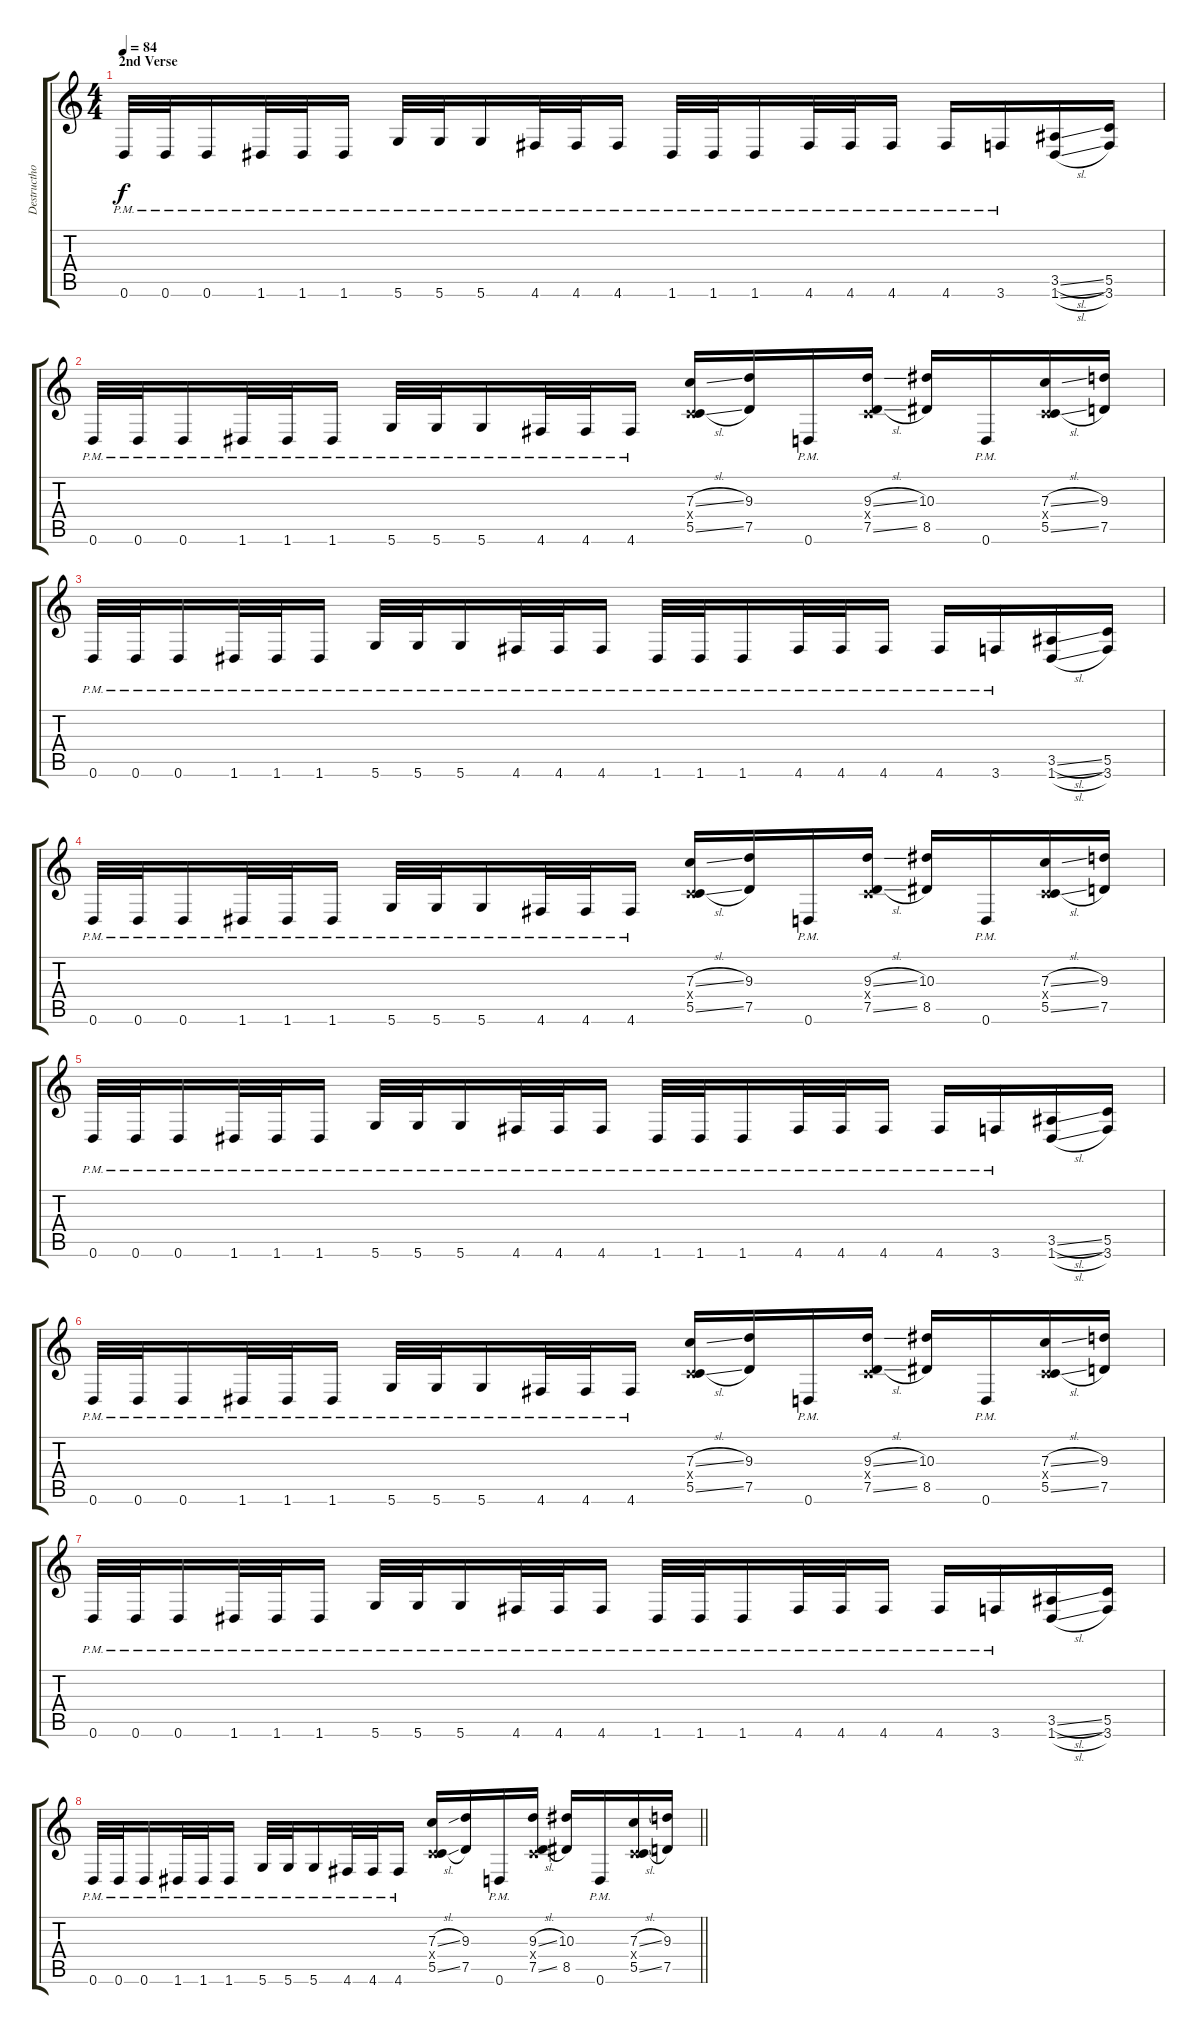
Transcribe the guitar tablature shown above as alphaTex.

\track ("Destructhor" "Destructho") {instrument overdrivenguitar}
\staff {score tabs}
\tuning (D4 A3 F3 C3 G2 D2) {hide}
\ts (4 4)
\section ("" "2nd Verse")
\tempo 84
\clef g2
\ks c
0.6{pm}.32{dy f instrument overdrivenguitar} 0.6{pm}.32 0.6{pm}.16 1.6{pm}.32 1.6{pm}.32 1.6{pm}.16 5.6{pm}.32 5.6{pm}.32 5.6{pm}.16 4.6{pm}.32 4.6{pm}.32 4.6{pm}.16 1.6{pm}.32 1.6{pm}.32 1.6{pm}.16 4.6{pm}.32 4.6{pm}.32 4.6{pm}.16 4.6{pm}.16 3.6{pm}.16 (3.5{sl} 1.6{sl}).16 (5.5 3.6).16 |
0.6{pm}.32 0.6{pm}.32 0.6{pm}.16 1.6{pm}.32 1.6{pm}.32 1.6{pm}.16 5.6{pm}.32 5.6{pm}.32 5.6{pm}.16 4.6{pm}.32 4.6{pm}.32 4.6{pm}.16 (7.3{sl} 0.4{x} 5.5{sl}).16 (9.3 7.5).16 0.6{pm}.16 (9.3{sl} 0.4{x} 7.5{sl}).16 (10.3 8.5).16 0.6{pm}.16 (7.3{sl} 0.4{x} 5.5{sl}).16 (9.3 7.5).16 |
0.6{pm}.32 0.6{pm}.32 0.6{pm}.16 1.6{pm}.32 1.6{pm}.32 1.6{pm}.16 5.6{pm}.32 5.6{pm}.32 5.6{pm}.16 4.6{pm}.32 4.6{pm}.32 4.6{pm}.16 1.6{pm}.32 1.6{pm}.32 1.6{pm}.16 4.6{pm}.32 4.6{pm}.32 4.6{pm}.16 4.6{pm}.16 3.6{pm}.16 (3.5{sl} 1.6{sl}).16 (5.5 3.6).16 |
0.6{pm}.32 0.6{pm}.32 0.6{pm}.16 1.6{pm}.32 1.6{pm}.32 1.6{pm}.16 5.6{pm}.32 5.6{pm}.32 5.6{pm}.16 4.6{pm}.32 4.6{pm}.32 4.6{pm}.16 (7.3{sl} 0.4{x} 5.5{sl}).16 (9.3 7.5).16 0.6{pm}.16 (9.3{sl} 0.4{x} 7.5{sl}).16 (10.3 8.5).16 0.6{pm}.16 (7.3{sl} 0.4{x} 5.5{sl}).16 (9.3 7.5).16 |
0.6{pm}.32 0.6{pm}.32 0.6{pm}.16 1.6{pm}.32 1.6{pm}.32 1.6{pm}.16 5.6{pm}.32 5.6{pm}.32 5.6{pm}.16 4.6{pm}.32 4.6{pm}.32 4.6{pm}.16 1.6{pm}.32 1.6{pm}.32 1.6{pm}.16 4.6{pm}.32 4.6{pm}.32 4.6{pm}.16 4.6{pm}.16 3.6{pm}.16 (3.5{sl} 1.6{sl}).16 (5.5 3.6).16 |
0.6{pm}.32 0.6{pm}.32 0.6{pm}.16 1.6{pm}.32 1.6{pm}.32 1.6{pm}.16 5.6{pm}.32 5.6{pm}.32 5.6{pm}.16 4.6{pm}.32 4.6{pm}.32 4.6{pm}.16 (7.3{sl} 0.4{x} 5.5{sl}).16 (9.3 7.5).16 0.6{pm}.16 (9.3{sl} 0.4{x} 7.5{sl}).16 (10.3 8.5).16 0.6{pm}.16 (7.3{sl} 0.4{x} 5.5{sl}).16 (9.3 7.5).16 |
0.6{pm}.32 0.6{pm}.32 0.6{pm}.16 1.6{pm}.32 1.6{pm}.32 1.6{pm}.16 5.6{pm}.32 5.6{pm}.32 5.6{pm}.16 4.6{pm}.32 4.6{pm}.32 4.6{pm}.16 1.6{pm}.32 1.6{pm}.32 1.6{pm}.16 4.6{pm}.32 4.6{pm}.32 4.6{pm}.16 4.6{pm}.16 3.6{pm}.16 (3.5{sl} 1.6{sl}).16 (5.5 3.6).16 |
\barLineRight lightlight
0.6{pm}.32 0.6{pm}.32 0.6{pm}.16 1.6{pm}.32 1.6{pm}.32 1.6{pm}.16 5.6{pm}.32 5.6{pm}.32 5.6{pm}.16 4.6{pm}.32 4.6{pm}.32 4.6{pm}.16 (7.3{sl} 0.4{x} 5.5{sl}).16 (9.3 7.5).16 0.6{pm}.16 (9.3{sl} 0.4{x} 7.5{sl}).16 (10.3 8.5).16 0.6{pm}.16 (7.3{sl} 0.4{x} 5.5{sl}).16 (9.3 7.5).16
